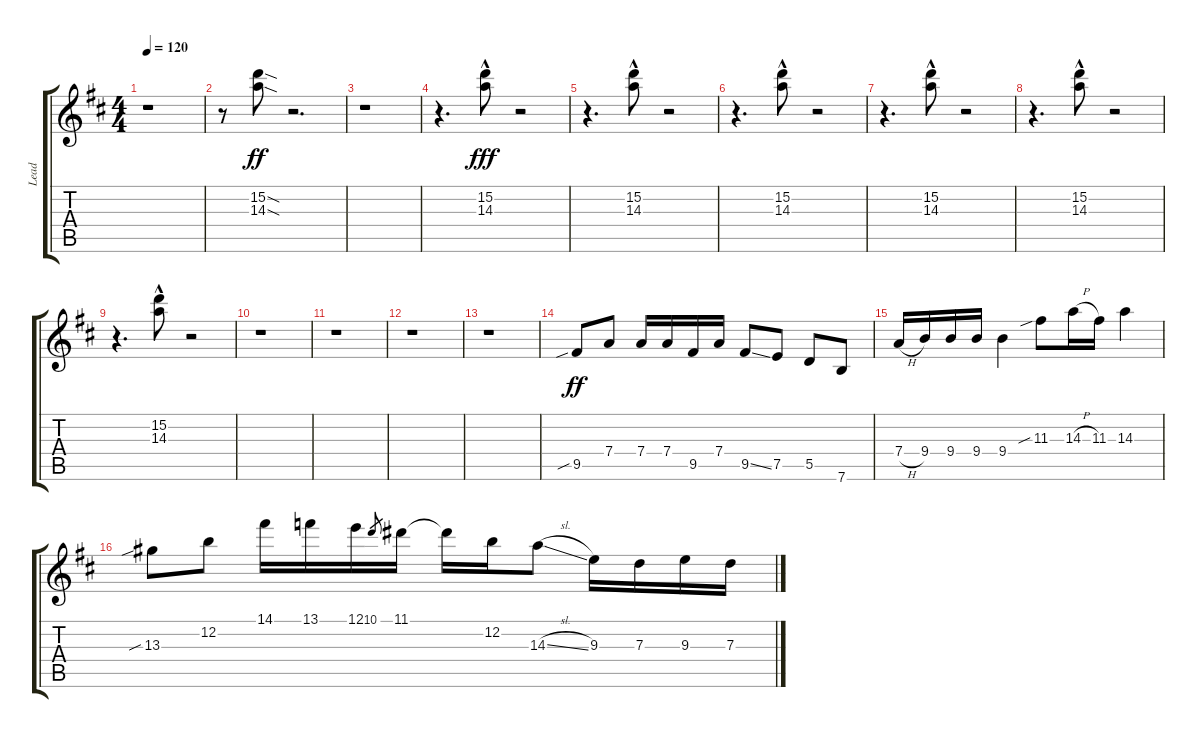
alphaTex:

\track ("Lead" "Lead") {instrument overdrivenguitar}
\staff {score tabs}
\tuning (E4 B3 G3 D3 A2 E2) {hide}
\ts (4 4)
\tempo 120
\clef g2
\ks d
r.1{dy ff} |
r.8 (15.2{sod} 14.3{sod}).8 r.2{d} |
r.1 |
r.4{d} (15.2{hac} 14.3{hac}).8{dy fff} r.2 |
r.4{d} (15.2{hac} 14.3{hac}).8 r.2 |
r.4{d} (15.2{hac} 14.3{hac}).8 r.2 |
r.4{d} (15.2{hac} 14.3{hac}).8 r.2 |
r.4{d} (15.2{hac} 14.3{hac}).8 r.2 |
r.4{d} (15.2{hac} 14.3{hac}).8 r.2 |
r.1 |
r.1 |
r.1 |
r.1 |
9.5{sib}.8{dy ff} 7.4.8 7.4.16 7.4.16 9.5.16 7.4.16 9.5{ss}.8 7.5.8 5.5.8 7.6.8 |
7.4{h}.16 9.4.16 9.4.16 9.4.16 9.4.4 11.3{sib}.8 14.3{h}.16 11.3.16 14.3.4 |
13.3{sib}.8 12.2.8 14.1.16 13.1.16 12.1.16 10.1.8{gr} 11.1.16 11.1{t}.16 12.2.16 14.3{sl}.8 9.3.16 7.3.16 9.3.16 7.3.16
